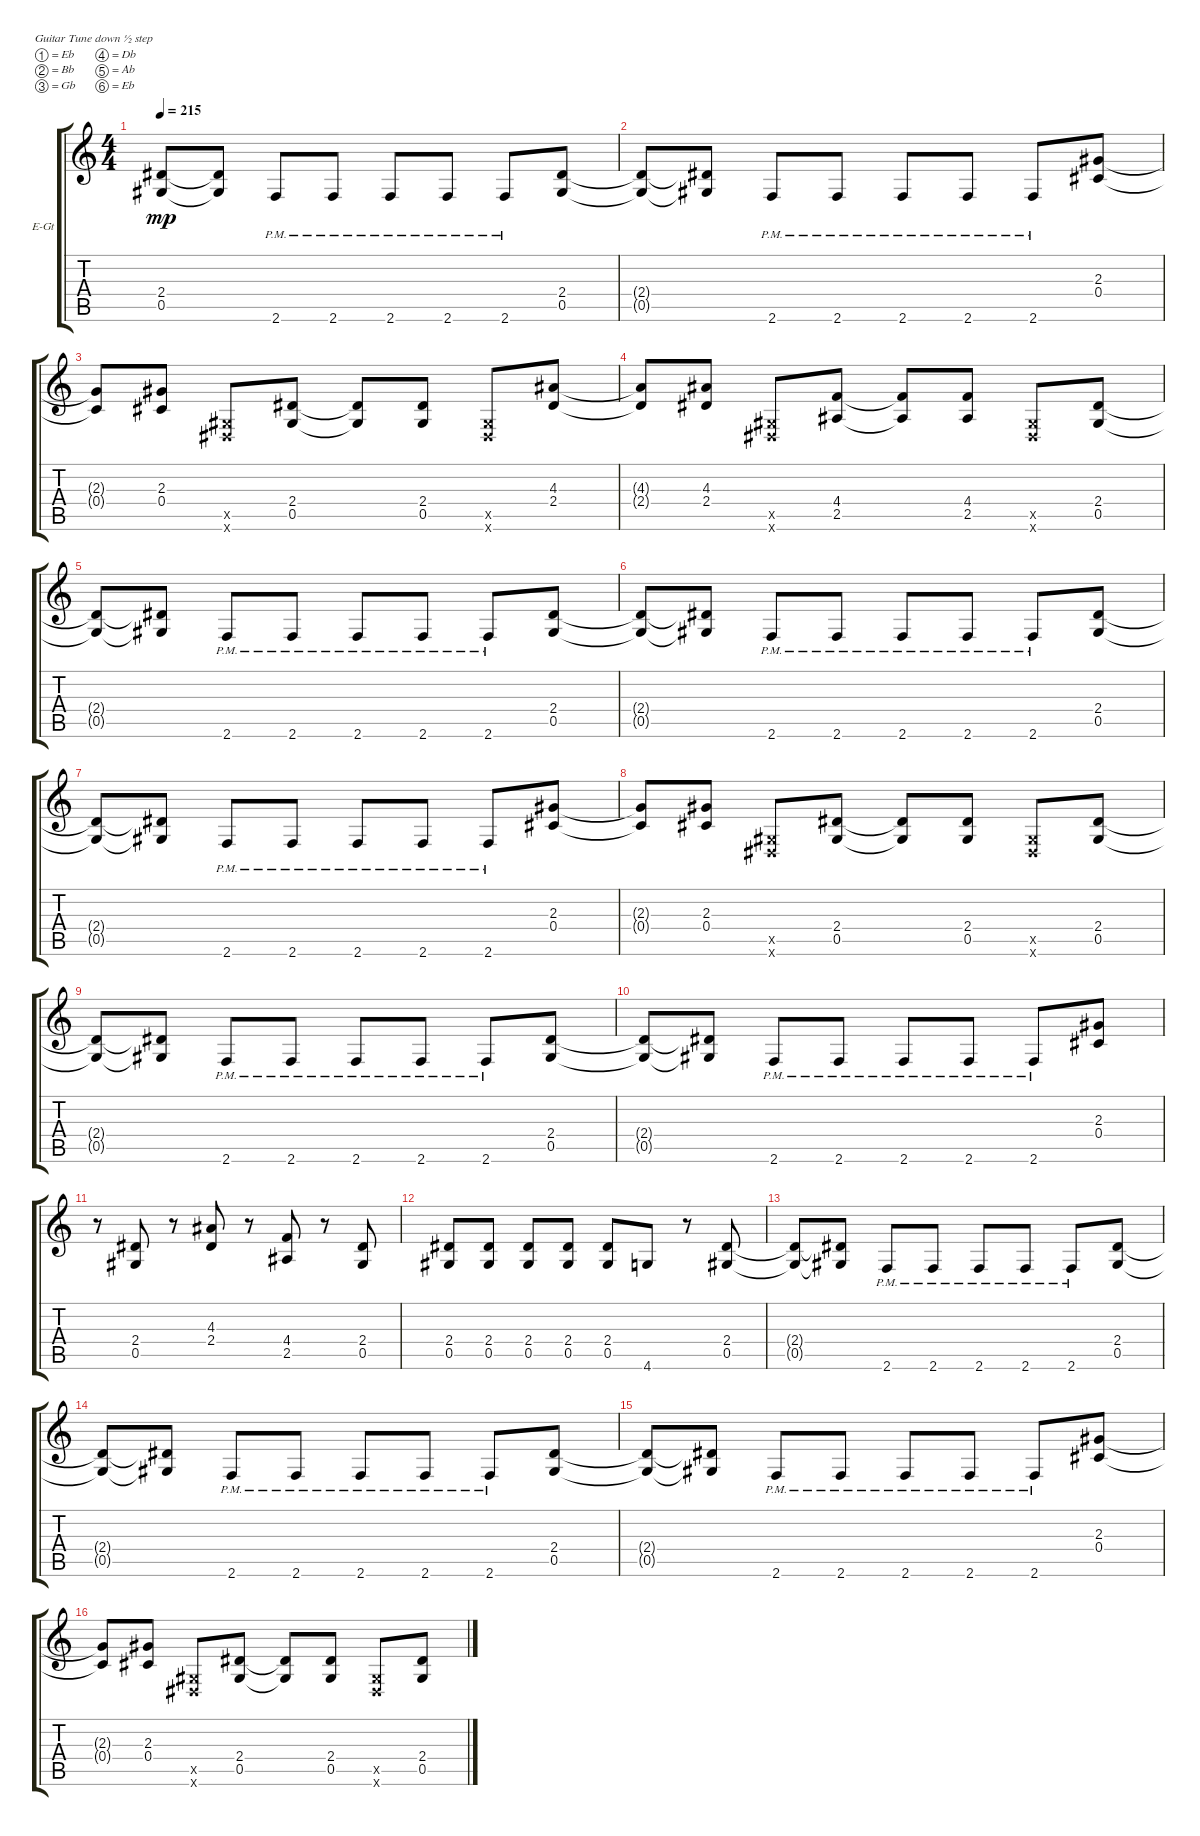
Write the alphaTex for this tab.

\bracketExtendMode groupsimilarinstruments
\firstSystemTrackNameOrientation horizontal
\otherSystemsTrackNameOrientation horizontal
\track ("left" "E-Gt") {instrument distortionguitar}
\staff {score tabs}
\tuning (Eb4 Bb3 Gb3 Db3 Ab2 Eb2)
\ts (4 4)
\tempo 215
\clef g2
\ks c
(2.4{t} 0.5{t}).8{dy mp} (2.4{t} 0.5{t}).8 2.6{pm}.8 2.6{pm}.8 2.6{pm}.8 2.6{pm}.8 2.6{pm}.8 (0.5 2.4).8 |
(0.5{t} 2.4{t}).8 (0.5{t} 2.4{t}).8 2.6{pm}.8 2.6{pm}.8 2.6{pm}.8 2.6{pm}.8 2.6{pm}.8 (0.4 2.3).8 |
(0.4{t} 2.3{t}).8 (2.3 0.4).8 (0.5{x} 0.6{x}).8 (0.5 2.4).8 (2.4{t} 0.5{t}).8 (0.5 2.4).8 (0.6{x} 0.5{x}).8 (2.4 4.3).8 |
(2.4{t} 4.3{t}).8 (4.3 2.4).8 (0.6{x} 0.5{x}).8 (4.4 2.5).8 (2.5{t} 4.4{t}).8 (4.4 2.5).8 (0.6{x} 0.5{x}).8 (0.5 2.4).8 |
(0.5{t} 2.4{t}).8 (0.5{t} 2.4{t}).8 2.6{pm}.8 2.6{pm}.8 2.6{pm}.8 2.6{pm}.8 2.6{pm}.8 (2.4 0.5).8 |
(0.5{t} 2.4{t}).8 (0.5{t} 2.4{t}).8 2.6{pm}.8 2.6{pm}.8 2.6{pm}.8 2.6{pm}.8 2.6{pm}.8 (0.5 2.4).8 |
(0.5{t} 2.4{t}).8 (0.5{t} 2.4{t}).8 2.6{pm}.8 2.6{pm}.8 2.6{pm}.8 2.6{pm}.8 2.6{pm}.8 (2.3 0.4).8 |
(0.4{t} 2.3{t}).8 (2.3 0.4).8 (0.5{x} 0.6{x}).8 (0.5 2.4).8 (2.4{t} 0.5{t}).8 (0.5 2.4).8 (0.6{x} 0.5{x}).8 (0.5 2.4).8 |
(2.4{t} 0.5{t}).8 (2.4{t} 0.5{t}).8 2.6{pm}.8 2.6{pm}.8 2.6{pm}.8 2.6{pm}.8 2.6{pm}.8 (0.5 2.4).8 |
(0.5{t} 2.4{t}).8 (0.5{t} 2.4{t}).8 2.6{pm}.8 2.6{pm}.8 2.6{pm}.8 2.6{pm}.8 2.6{pm}.8 (0.4 2.3).8 |
r.8 (0.5 2.4).8 r.8 (4.3 2.4).8 r.8 (4.4 2.5).8 r.8 (0.5 2.4).8 |
(0.5 2.4).8 (0.5 2.4).8 (0.5 2.4).8 (0.5 2.4).8 (0.5 2.4).8 4.6.8 r.8 (0.5 2.4).8 |
(0.5{t} 2.4{t}).8 (0.5{t} 2.4{t}).8 2.6{pm}.8 2.6{pm}.8 2.6{pm}.8 2.6{pm}.8 2.6{pm}.8 (2.4 0.5).8 |
(0.5{t} 2.4{t}).8 (0.5{t} 2.4{t}).8 2.6{pm}.8 2.6{pm}.8 2.6{pm}.8 2.6{pm}.8 2.6{pm}.8 (0.5 2.4).8 |
(0.5{t} 2.4{t}).8 (0.5{t} 2.4{t}).8 2.6{pm}.8 2.6{pm}.8 2.6{pm}.8 2.6{pm}.8 2.6{pm}.8 (2.3 0.4).8 |
(0.4{t} 2.3{t}).8 (2.3 0.4).8 (0.5{x} 0.6{x}).8 (0.5 2.4).8 (2.4{t} 0.5{t}).8 (0.5 2.4).8 (0.6{x} 0.5{x}).8 (0.5 2.4).8
